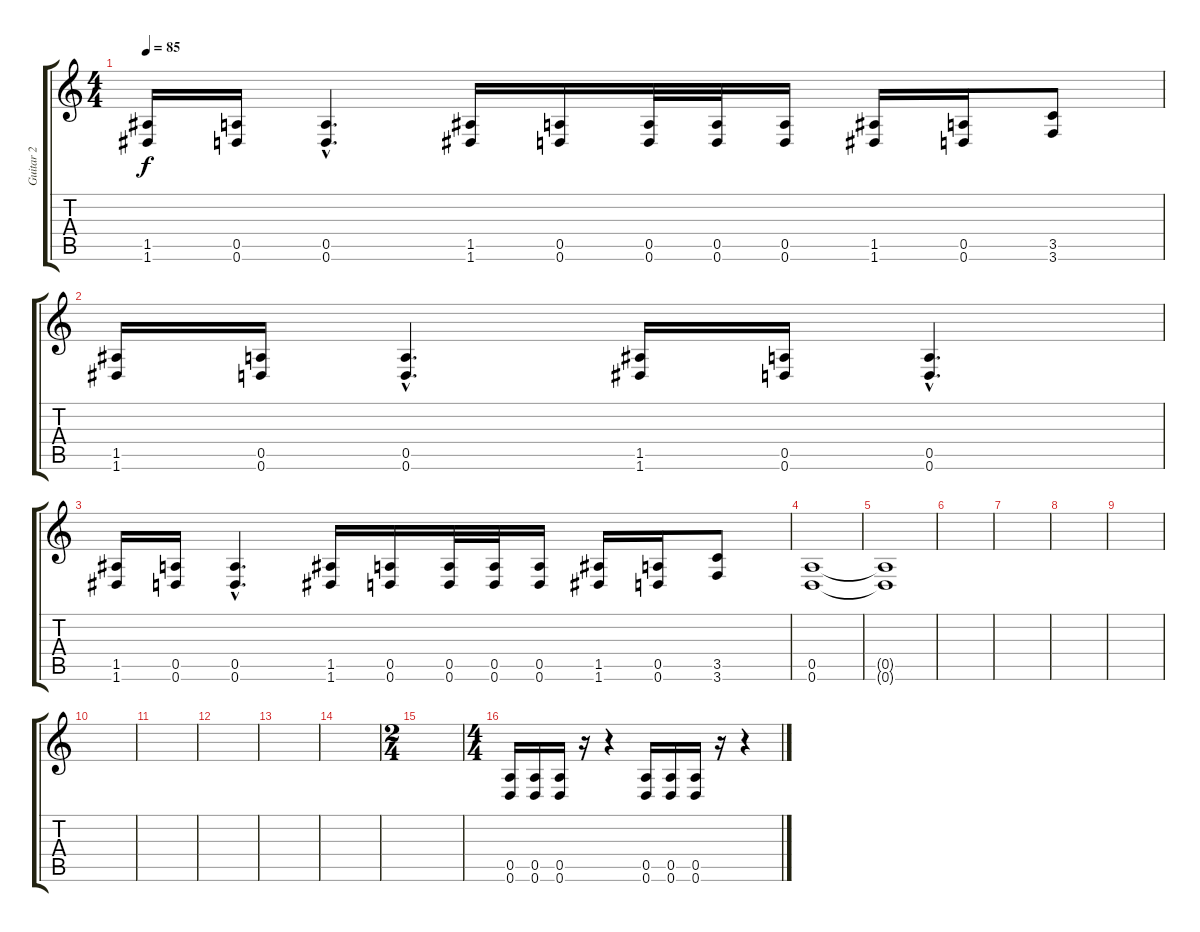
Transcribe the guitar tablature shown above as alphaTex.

\track ("Guitar 2" "Guitar 2") {instrument distortionguitar}
\staff {score tabs}
\tuning (E4 B3 G3 D3 A2 D2) {hide}
\ts (4 4)
\tempo 85
\clef g2
\ks c
(1.5 1.6).16{dy f} (0.5 0.6).16 (0.5{hac} 0.6{hac}).4{d} (1.5 1.6).16 (0.5 0.6).16 (0.5 0.6).32 (0.5 0.6).32 (0.5 0.6).16 (1.5 1.6).16 (0.5 0.6).16 (3.5 3.6).8 |
(1.5 1.6).16 (0.5 0.6).16 (0.5{hac} 0.6{hac}).4{d} (1.5 1.6).16 (0.5 0.6).16 (0.5{hac} 0.6{hac}).4{d} |
(1.5 1.6).16 (0.5 0.6).16 (0.5{hac} 0.6{hac}).4{d} (1.5 1.6).16 (0.5 0.6).16 (0.5 0.6).32 (0.5 0.6).32 (0.5 0.6).16 (1.5 1.6).16 (0.5 0.6).16 (3.5 3.6).8 |
(0.5 0.6).1{volume 4} |
(0.5{t} 0.6{t}).1 |
|
|
|
|
|
|
|
|
|
\ts (2 4)
|
\ts (4 4)
(0.5 0.6).16{volume 14} (0.5 0.6).16 (0.5 0.6).16 r.16 r.4 (0.5 0.6).16 (0.5 0.6).16 (0.5 0.6).16 r.16 r.4
